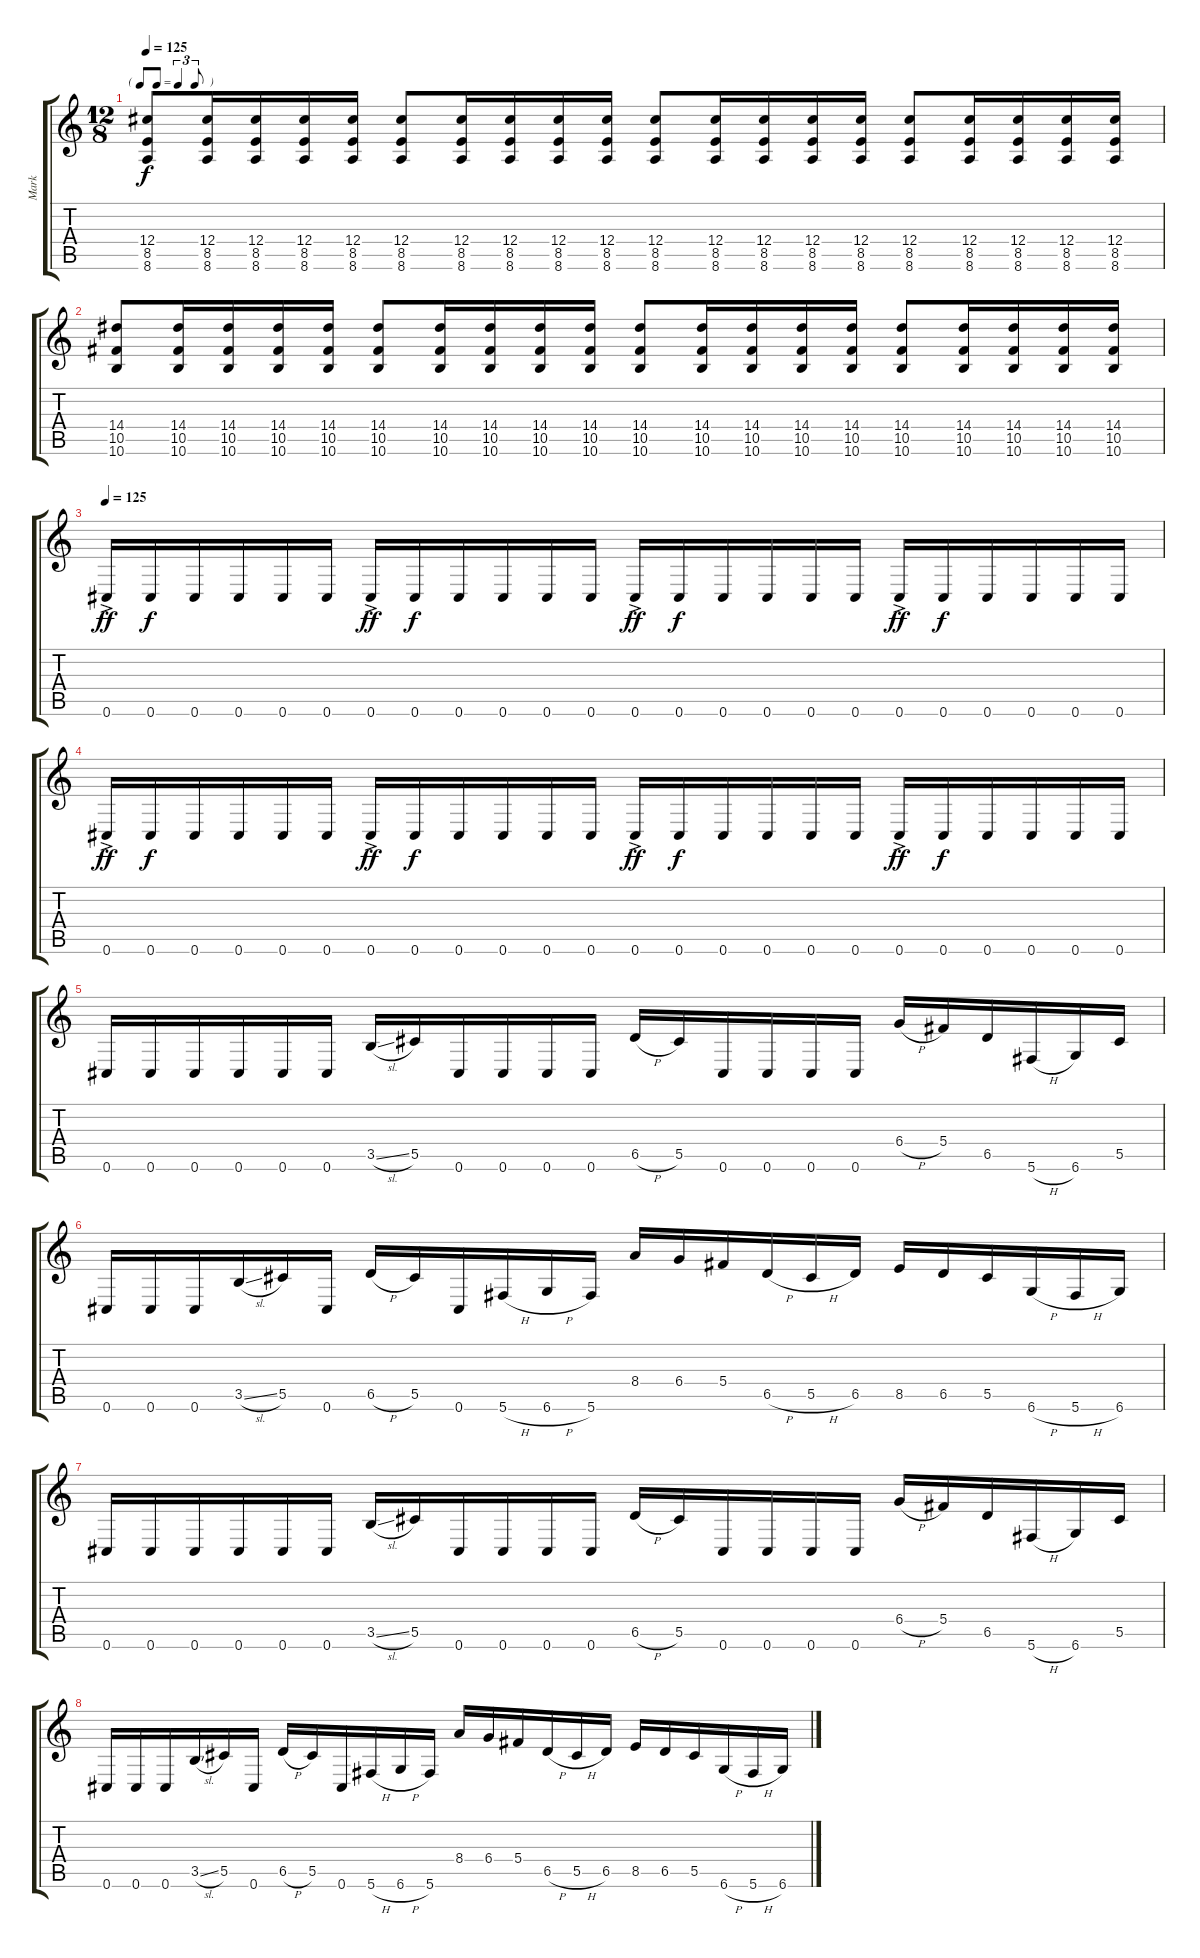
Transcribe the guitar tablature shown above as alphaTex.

\track ("Mark" "Mark") {instrument acousticguitarsteel}
\staff {score tabs}
\tuning (Eb4 Bb3 Gb3 Db3 Ab2 Db2) {hide}
\ts (12 8)
\tf triplet8th
\tempo 125
\clef g2
\ks c
(12.4 8.5 8.6).8{dy f} (12.4 8.5 8.6).16 (12.4 8.5 8.6).16 (12.4 8.5 8.6).16 (12.4 8.5 8.6).16 (12.4 8.5 8.6).8 (12.4 8.5 8.6).16 (12.4 8.5 8.6).16 (12.4 8.5 8.6).16 (12.4 8.5 8.6).16 (12.4 8.5 8.6).8 (12.4 8.5 8.6).16 (12.4 8.5 8.6).16 (12.4 8.5 8.6).16 (12.4 8.5 8.6).16 (12.4 8.5 8.6).8 (12.4 8.5 8.6).16 (12.4 8.5 8.6).16 (12.4 8.5 8.6).16 (12.4 8.5 8.6).16 |
(14.4 10.5 10.6).8 (14.4 10.5 10.6).16 (14.4 10.5 10.6).16 (14.4 10.5 10.6).16 (14.4 10.5 10.6).16 (14.4 10.5 10.6).8 (14.4 10.5 10.6).16 (14.4 10.5 10.6).16 (14.4 10.5 10.6).16 (14.4 10.5 10.6).16 (14.4 10.5 10.6).8 (14.4 10.5 10.6).16 (14.4 10.5 10.6).16 (14.4 10.5 10.6).16 (14.4 10.5 10.6).16 (14.4 10.5 10.6).8 (14.4 10.5 10.6).16 (14.4 10.5 10.6).16 (14.4 10.5 10.6).16 (14.4 10.5 10.6).16 |
\tempo 125
0.6{ac}.16{dy ff} 0.6.16{dy f} 0.6.16 0.6.16 0.6.16 0.6.16 0.6{ac}.16{dy ff} 0.6.16{dy f} 0.6.16 0.6.16 0.6.16 0.6.16 0.6{ac}.16{dy ff} 0.6.16{dy f} 0.6.16 0.6.16 0.6.16 0.6.16 0.6{ac}.16{dy ff} 0.6.16{dy f} 0.6.16 0.6.16 0.6.16 0.6.16 |
0.6{ac}.16{dy ff} 0.6.16{dy f} 0.6.16 0.6.16 0.6.16 0.6.16 0.6{ac}.16{dy ff} 0.6.16{dy f} 0.6.16 0.6.16 0.6.16 0.6.16 0.6{ac}.16{dy ff} 0.6.16{dy f} 0.6.16 0.6.16 0.6.16 0.6.16 0.6{ac}.16{dy ff} 0.6.16{dy f} 0.6.16 0.6.16 0.6.16 0.6.16 |
0.6.16 0.6.16 0.6.16 0.6.16 0.6.16 0.6.16 3.5{sl}.16 5.5.16 0.6.16 0.6.16 0.6.16 0.6.16 6.5{h}.16 5.5.16 0.6.16 0.6.16 0.6.16 0.6.16 6.4{h}.16 5.4.16 6.5.16 5.6{h}.16 6.6.16 5.5.16 |
0.6.16 0.6.16 0.6.16 3.5{sl}.16 5.5.16 0.6.16 6.5{h}.16 5.5.16 0.6.16 5.6{h}.16 6.6{h}.16 5.6.16 8.4.16 6.4.16 5.4.16 6.5{h}.16 5.5{h}.16 6.5.16 8.5.16 6.5.16 5.5.16 6.6{h}.16 5.6{h}.16 6.6.16 |
0.6.16 0.6.16 0.6.16 0.6.16 0.6.16 0.6.16 3.5{sl}.16 5.5.16 0.6.16 0.6.16 0.6.16 0.6.16 6.5{h}.16 5.5.16 0.6.16 0.6.16 0.6.16 0.6.16 6.4{h}.16 5.4.16 6.5.16 5.6{h}.16 6.6.16 5.5.16 |
0.6.16 0.6.16 0.6.16 3.5{sl}.16 5.5.16 0.6.16 6.5{h}.16 5.5.16 0.6.16 5.6{h}.16 6.6{h}.16 5.6.16 8.4.16 6.4.16 5.4.16 6.5{h}.16 5.5{h}.16 6.5.16 8.5.16 6.5.16 5.5.16 6.6{h}.16 5.6{h}.16 6.6.16
